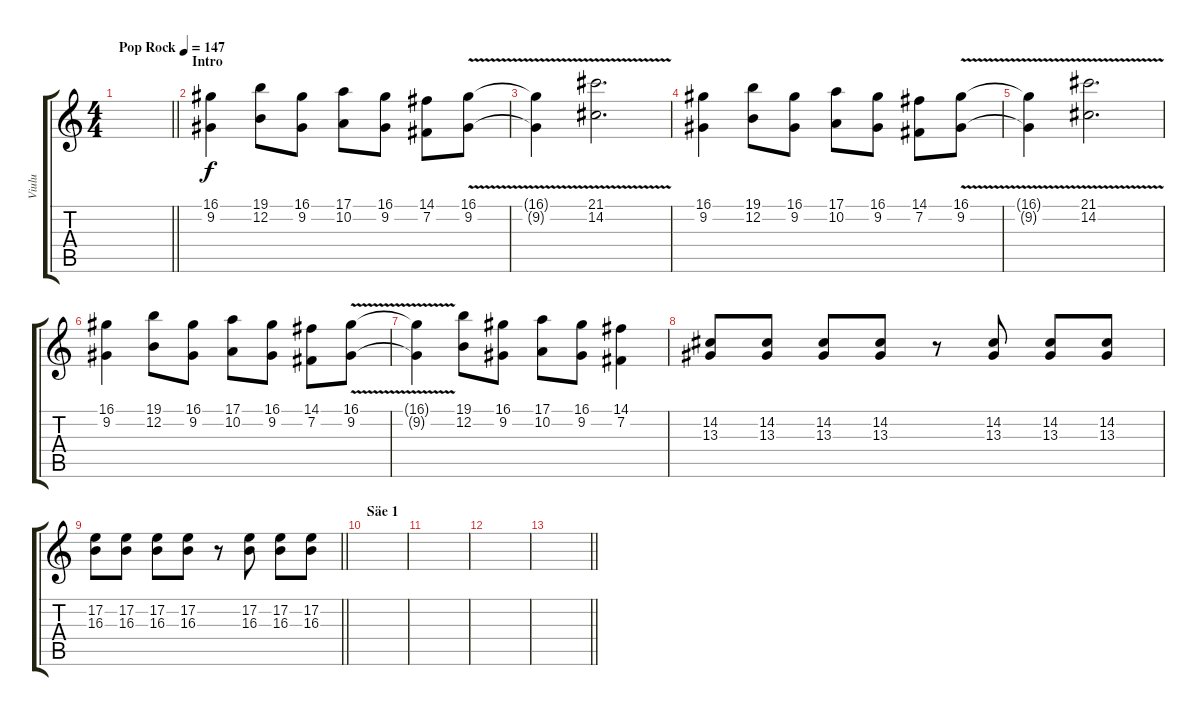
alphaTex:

\track ("Viulu" "Viulu") {instrument violin}
\staff {score tabs}
\tuning (E4 B3 G3 D3 A2 E2) {hide}
\ts (4 4)
\tempo (147 "Pop Rock")
\clef g2
\barLineRight lightlight
\ks c
|
\section ("" "Intro")
(16.1 9.2).4 (19.1 12.2).8 (16.1 9.2).8 (17.1 10.2).8 (16.1 9.2).8 (14.1 7.2).8 (16.1{v} 9.2{v}).8 |
(16.1{t} 9.2{t}).4 (21.1 14.2{v}).2{d} |
(16.1 9.2).4 (19.1 12.2).8 (16.1 9.2).8 (17.1 10.2).8 (16.1 9.2).8 (14.1 7.2).8 (16.1{v} 9.2{v}).8 |
(16.1{t} 9.2{t}).4 (21.1 14.2{v}).2{d} |
(16.1 9.2).4 (19.1 12.2).8 (16.1 9.2).8 (17.1 10.2).8 (16.1 9.2).8 (14.1 7.2).8 (16.1{v} 9.2{v}).8 |
(16.1{t} 9.2{t}).4 (19.1 12.2).8 (16.1 9.2).8 (17.1 10.2).8 (16.1 9.2).8 (14.1 7.2).4 |
(14.2 13.3).8 (14.2 13.3).8 (14.2 13.3).8 (14.2 13.3).8 r.8 (14.2 13.3).8 (14.2 13.3).8 (14.2 13.3).8 |
\barLineRight lightlight
(17.2 16.3).8 (17.2 16.3).8 (17.2 16.3).8 (17.2 16.3).8 r.8 (17.2 16.3).8 (17.2 16.3).8 (17.2 16.3).8 |
\section ("" "Säe 1")
|
|
|
\barLineRight lightlight
